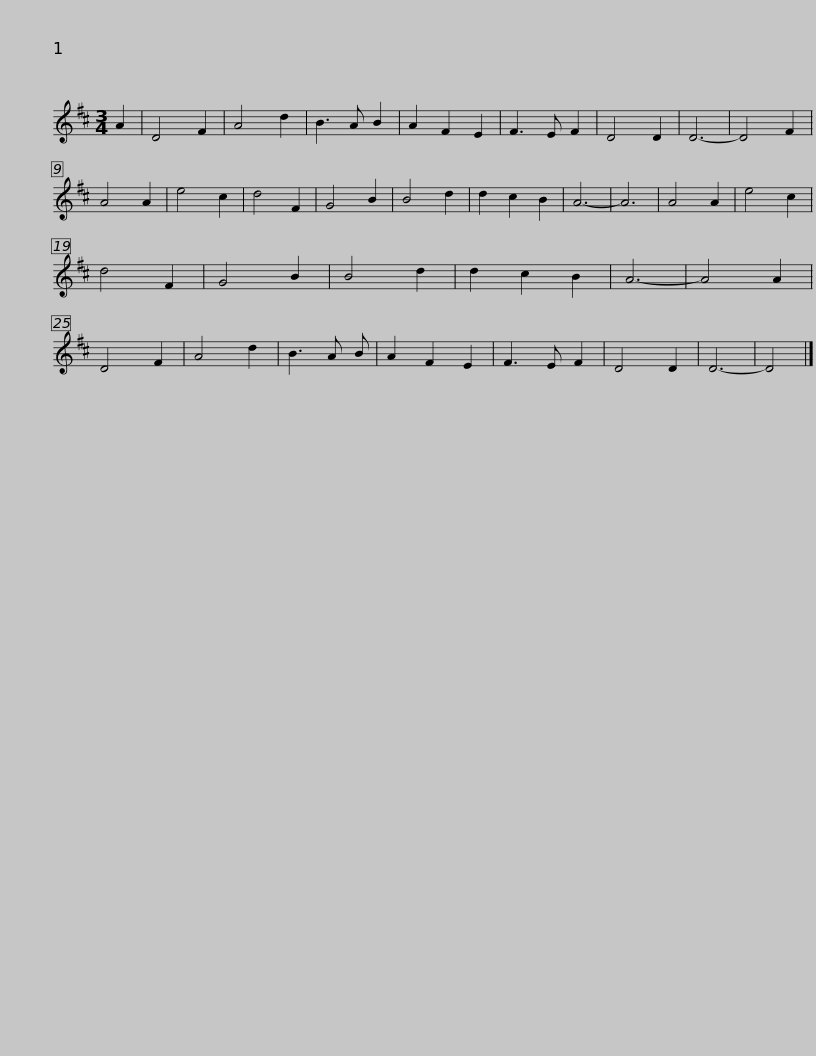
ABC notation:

X:1
L:1/8
M:3/4
I:linebreak $
K:D
V:1 treble
V:1
 A2 | D4 F2 | A4 d2 | B3 A B2 | A2 F2 E2 | %5
 F3 E F2 | D4 D2 | D6- | D4 F2 | A4 A2 | %10
 e4 c2 | d4 F2 | G4 B2 | B4 d2 | d2 c2 B2 |$ %15
 A6- | A6 | A4 A2 | e4 c2 | d4 F2 | %20
 G4 B2 | B4 d2 | d2 c2 B2 | A6- | A4 A2 | %25
 D4 F2 | A4 d2 | B3 A B | A2 F2 E2 | F3 E F2 |$ %30
 D4 D2 | D6- | D4 |] %33
